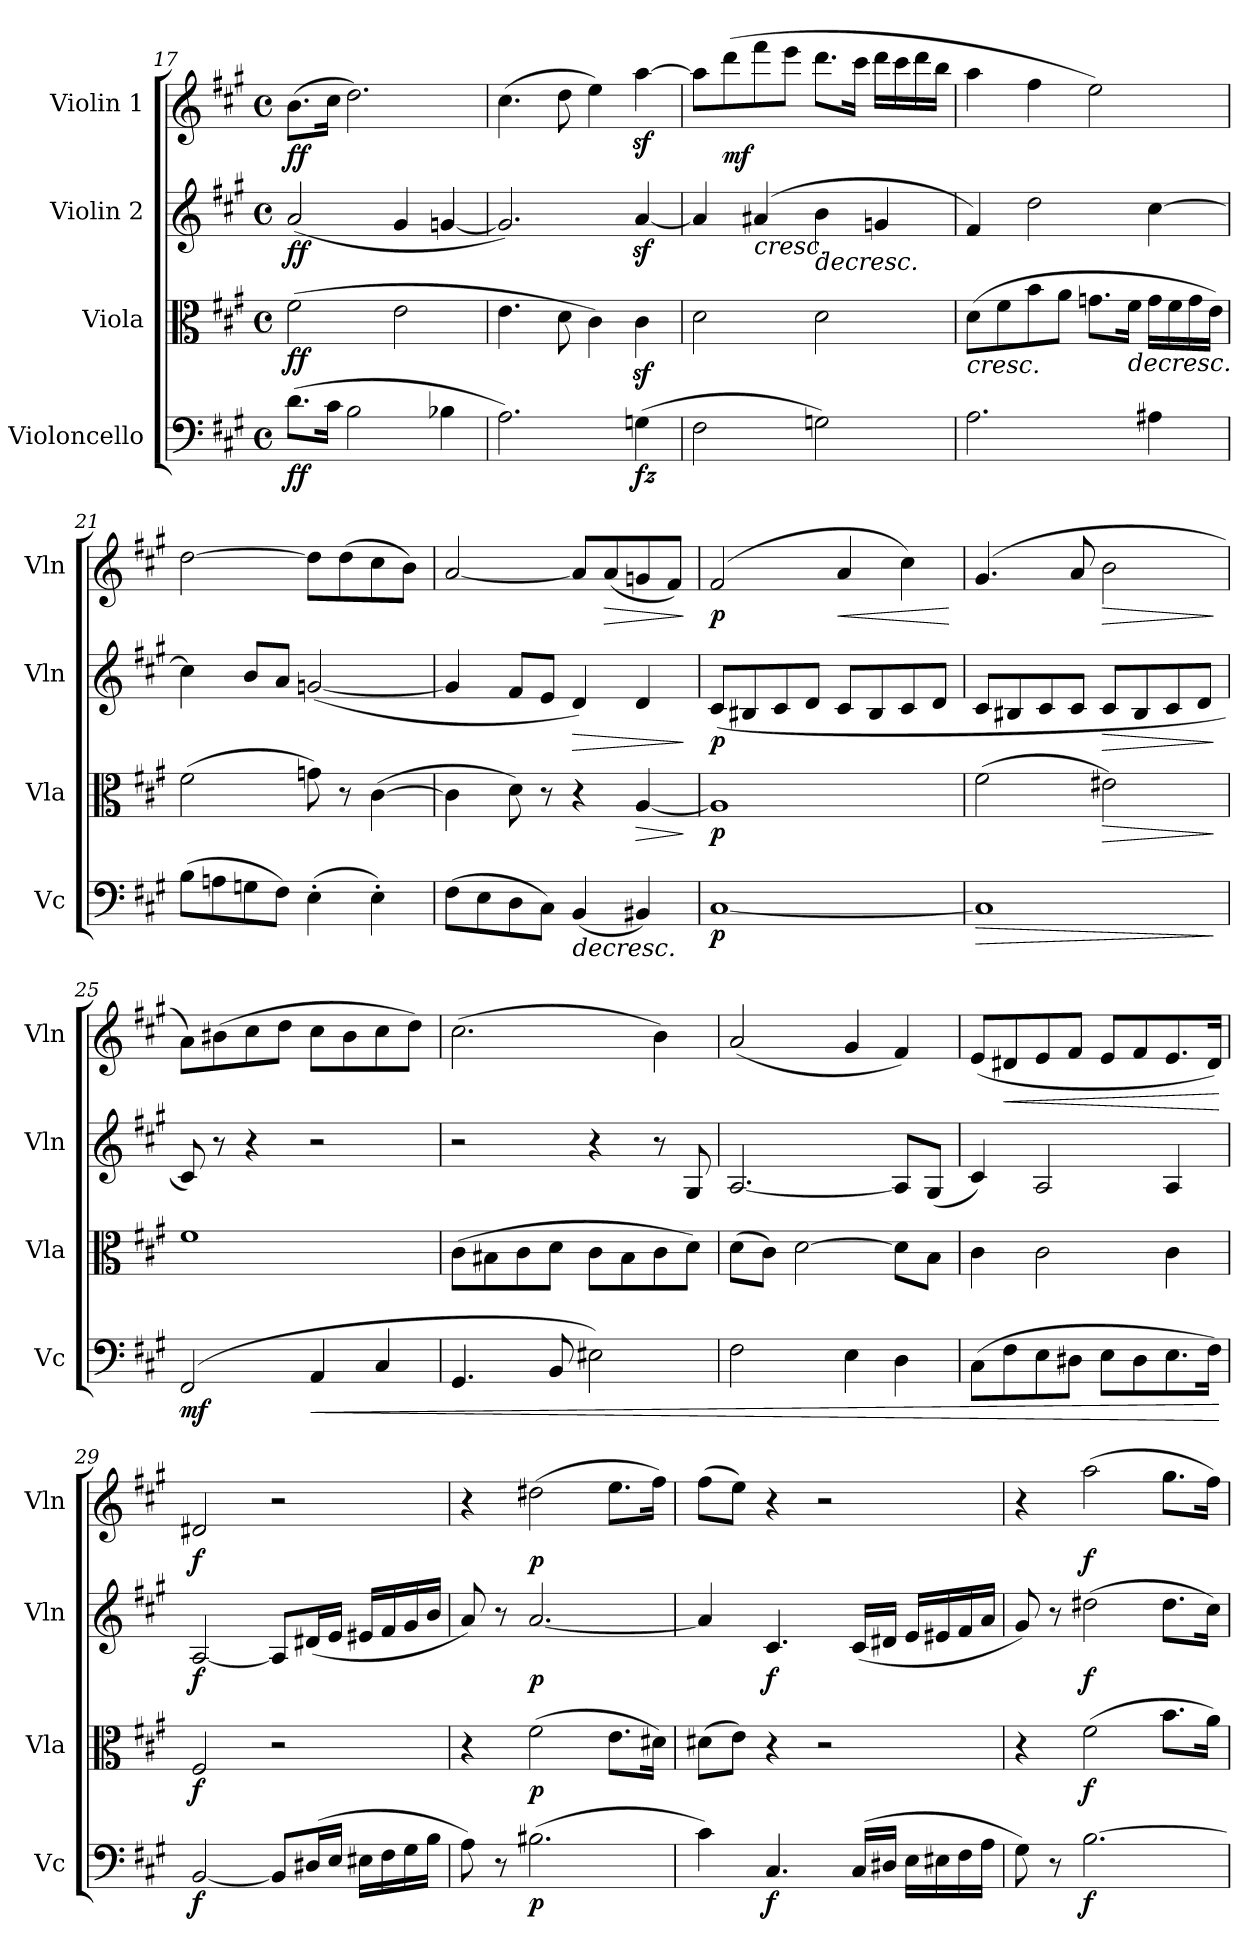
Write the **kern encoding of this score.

**kern	**dynam	**kern	**dynam	**kern	**dynam	**kern	**dynam
*part4	*part4	*part3	*part3	*part2	*part2	*part1	*part1
*staff4	*staff4	*staff3	*staff3	*staff2	*staff2	*staff1	*staff1
*I"Violoncello	*	*I"Viola	*	*I"Violin 2	*	*I"Violin 1	*
*I'Vc	*	*I'Vla	*	*I'Vln	*	*I'Vln	*
*clefF4	*	*clefC3	*	*clefG2	*	*clefG2	*
*k[f#c#g#]	*	*k[f#c#g#]	*	*k[f#c#g#]	*	*k[f#c#g#]	*
*M4/4	*	*M4/4	*	*M4/4	*	*M4/4	*
*met(c)	*	*met(c)	*	*met(c)	*	*met(c)	*
=17	=17	=17	=17	=17	=17	=17	=17
!	!LO:DY:b	!	!LO:DY:b	!	!LO:DY:b	!	!LO:DY:b
(8.d\L	ff	(2f#\	ff	(2a/	ff	(8.b\L	ff
16c#\Jk	.	.	.	.	.	16cc#\Jk	.
2B\	.	.	.	.	.	2.dd\)	.
.	.	2e\	.	4g#/	.	.	.
4B-X\	.	.	.	[4gn/	.	.	.
=18	=18	=18	=18	=18	=18	=18	=18
2.A\)	.	4.e\	.	2.gn/])	.	(4.cc#\	.
.	.	8d\	.	.	.	8dd\	.
.	.	4c#\)	.	.	.	4ee\)	.
!	!LO:DY:b	!	!	!	!	!	!
(4Gn\	fz	4c#z<\	.	[4az</	.	[4aaz<\	.
=19	=19	=19	=19	=19	=19	=19	=19
2F#\	.	2d\	.	4a/]	.	8aa\L]	.
!	!	!	!	!	!	!	!LO:DY:b
.	.	.	.	.	.	(8ddd\	mf
!	!	!	!	!	!LO:HP:b	!	!
.	.	.	.	(4a#X/	<	8fff#\	.
.	.	.	.	.	.	8eee\J	.
!	!	!	!	!	!LO:HP:b	!	!
2Gn\)	.	2d\	.	4b\	>	8.ddd\L	.
.	.	.	.	.	.	16ccc#\Jk	.
.	.	.	.	4gn/	[	16ddd\LL	.
.	.	.	.	.	.	16ccc#\	.
.	.	.	.	.	.	16ddd\	.
.	.	.	.	.	.	16bb\JJ	.
!!LO:PB:g=z
=20	=20	=20	=20	=20	=20	=20	=20
!	!	!	!LO:HP:b	!	!	!	!
2.A\	.	(8d\L	<	4f#/)	.	4aa\	.
.	.	8f#\	.	.	.	.	.
.	.	8b\	.	2dd\	.	4ff#\	.
.	.	8a\J	.	.	.	.	.
.	.	8.gn\L	.	.	.	2ee\)	.
!	!	!	!LO:HP:b	!	!	!	!
.	.	16f#\Jk	>	.	.	.	.
4A#X\	.	16g\LL	.	[4cc#\	.	.	.
.	.	16f#\	.	.	.	.	.
.	.	16g\	.	.	.	.	.
.	.	16e\JJ)	.	.	.	.	.
.	.	.	[	.	.	.	.
=21	=21	=21	=21	=21	=21	=21	=21
(8B\L	.	(2f#\	.	4cc#\]	.	[2dd\	.
8An\	.	.	.	.	.	.	.
8Gn\	.	.	.	8b/L	.	.	.
8F#\J)	.	.	.	8a/J	.	.	.
(4E'\	.	8gn\)	.	([2gn/	.	8dd\L]	.
.	.	8r	.	.	.	(8dd\	.
4E'\)	.	([4c#\	.	.	.	8cc#\	.
.	.	.	.	.	.	8b\J)	.
=22	=22	=22	=22	=22	=22	=22	=22
(8F#\L	.	4c#\]	.	4g/]	.	[2a/	.
8E\	.	.	.	.	.	.	.
8D\	.	8d\)	.	8f#/L	.	.	.
8C#\J)	.	8r	.	8e/J	.	.	.
!	!LO:HP:b	!	!	!	!LO:HP:b	!	!
(4BB/	>	4r	.	4d/)	>	8a/L]	.
!	!	!	!	!	!	!	!LO:HP:b
.	.	.	.	.	.	(8a/	>
!	!	!	!LO:HP:b	!	!	!	!
4BB#X/)	.	[4A/	>	4d/	.	8gn/	.
.	.	.	.	.	.	8f#/J)	.
.	.	.	]	.	]	.	]
=23	=23	=23	=23	=23	=23	=23	=23
!	!LO:DY:b	!	!LO:DY:b	!	!LO:DY:b	!	!LO:DY:b
[1C#	p	1A]	p	(8c#/L	p	(2f#/	p
.	.	.	.	8B#X/	.	.	.
.	.	.	.	8c#/	.	.	.
.	.	.	.	8d/J	.	.	.
!	!	!	!	!	!	!	!LO:HP:b
.	.	.	.	8c#/L	.	4a/	<
.	.	.	.	8B#/	.	.	.
.	.	.	.	8c#/	.	4cc#\)	.
.	.	.	.	8d/J	.	.	.
.	.	.	.	.	.	.	[
!!LO:LB:g=z
=24	=24	=24	=24	=24	=24	=24	=24
!	!LO:HP:b	!	!	!	!	!	!
1C#]	>	(2f#\	.	8c#/L	.	(4.g#/	.
.	.	.	.	8B#X/	.	.	.
.	.	.	.	8c#/	.	.	.
.	.	.	.	8c#/J	.	8a/	.
!	!	!	!LO:HP:b	!	!LO:HP:b	!	!LO:HP:b
.	.	2e#X\)	>	8c#/L	>	2b\	>
.	.	.	.	8B#/	.	.	.
.	.	.	.	8c#/	.	.	.
.	.	.	.	8d/J	.	.	.
.	]	.	]	.	]	.	]
=25	=25	=25	=25	=25	=25	=25	=25
!	!LO:DY:b	!	!	!	!	!	!
(2FF#/	mf	1f#	.	8c#/)	.	8a\L)	.
.	.	.	.	8r	.	(8b#X\	.
.	.	.	.	4r	.	8cc#\	.
.	.	.	.	.	.	8dd\J	.
!	!LO:HP:b	!	!	!	!	!	!
4AA/	<	.	.	2r	.	8cc#\L	.
.	.	.	.	.	.	8b#\	.
4C#/	.	.	.	.	.	8cc#\	.
.	.	.	.	.	.	8dd\J)	.
=26	=26	=26	=26	=26	=26	=26	=26
4.GG#/	.	(8c#\L	.	2r	.	(2.cc#\	.
.	.	8B#X\	.	.	.	.	.
.	.	8c#\	.	.	.	.	.
8BB/	]	8d\J	.	.	.	.	.
2E#X\)	.	8c#\L	.	4r	.	.	.
.	.	8B#\	.	.	.	.	.
.	.	8c#\	.	8r	.	4b\)	.
.	.	8d\J)	.	8G#/	.	.	.
=27	=27	=27	=27	=27	=27	=27	=27
2F#\	.	(8d\L	.	[2.A/	.	(2a/	.
.	.	8c#\J)	.	.	.	.	.
.	.	[2d\	.	.	.	.	.
4E\	.	.	.	.	.	4g#/	.
4D\	.	8d\L]	.	8A/L]	.	4f#/)	.
.	.	8B\J	.	(8G#/J	.	.	.
!!LO:LB:g=z
=28	=28	=28	=28	=28	=28	=28	=28
(8C#\L	.	4c#\	.	4c#/)	.	(8e/L	.
!	!	!	!	!	!	!	!LO:HP:b
8F#\	.	.	.	.	.	8d#X/	<
8E\	.	2c#\	.	2A/	.	8e/	.
8D#X\J	.	.	.	.	.	8f#/J	.
8E\L	.	.	.	.	.	8e/L	.
8D#\	.	.	.	.	.	8f#/	.
8.E\	.	4c#\	.	4A/	.	8.e/	.
16F#\Jk)	.	.	.	.	.	16d#/Jk)	.
.	[	.	]	.	]	.	[
=29	=29	=29	=29	=29	=29	=29	=29
!	!LO:DY:b	!	!LO:DY:b	!	!LO:DY:b	!	!LO:DY:b
[2BB/	f	2F#/	f	[2A/	f	2d#X/	f
8BB/L]	.	2r	.	8A/L]	.	2r	.
(16D#X/L	.	.	.	(16d#X/L	.	.	.
16E/JJ	.	.	.	16e/JJ	.	.	.
16E#X\LL	.	.	.	16e#X/LL	.	.	.
16F#\	.	.	.	16f#/	.	.	.
16G#\	.	.	.	16g#/	.	.	.
16B\JJ	.	.	.	16b/JJ	.	.	.
=30	=30	=30	=30	=30	=30	=30	=30
8A\)	.	4r	.	8a/)	.	4r	.
8r	.	.	.	8r	.	.	.
!	!LO:DY:b	!	!LO:DY:b	!	!LO:DY:b	!	!LO:DY:b
(2.B#X\	p	(2f#\	p	[2.a/	p	(2dd#X\	p
.	.	8.e\L	.	.	.	8.ee\L	.
.	.	16d#X\Jk)	.	.	.	16ff#\Jk)	.
=31	=31	=31	=31	=31	=31	=31	=31
4c#\)	.	(8d#X\L	.	4a/]	.	(8ff#\L	.
.	.	8e\J)	.	.	.	8ee\J)	.
!	!LO:DY:b	!	!	!	!LO:DY:b	!	!
4.C#/	f	4r	.	4.c#/	f	4r	.
.	.	2r	.	.	.	2r	.
(16C#/LL	.	.	.	(16c#/LL	.	.	.
16D#X/JJ	.	.	.	16d#X/JJ	.	.	.
16E\LL	.	.	.	16e/LL	.	.	.
16E#X\	.	.	.	16e#X/	.	.	.
16F#\	.	.	.	16f#/	.	.	.
16A\JJ	.	.	.	16a/JJ	.	.	.
!!LO:LB:g=z
=32	=32	=32	=32	=32	=32	=32	=32
8G#\)	.	4r	.	8g#/)	.	4r	.
8r	.	.	.	8r	.	.	.
!	!LO:DY:b	!	!LO:DY:b	!	!LO:DY:b	!	!LO:DY:b
[2.B\	f	(2f#\	f	(2dd#X\	f	(2aa\	f
.	.	8.b\L	.	8.dd#\L	.	8.gg#\L	.
.	.	16a\Jk)	.	16cc#\Jk)	.	16ff#\Jk)	.
=	=	=	=	=	=	=	=
*-	*-	*-	*-	*-	*-	*-	*-
